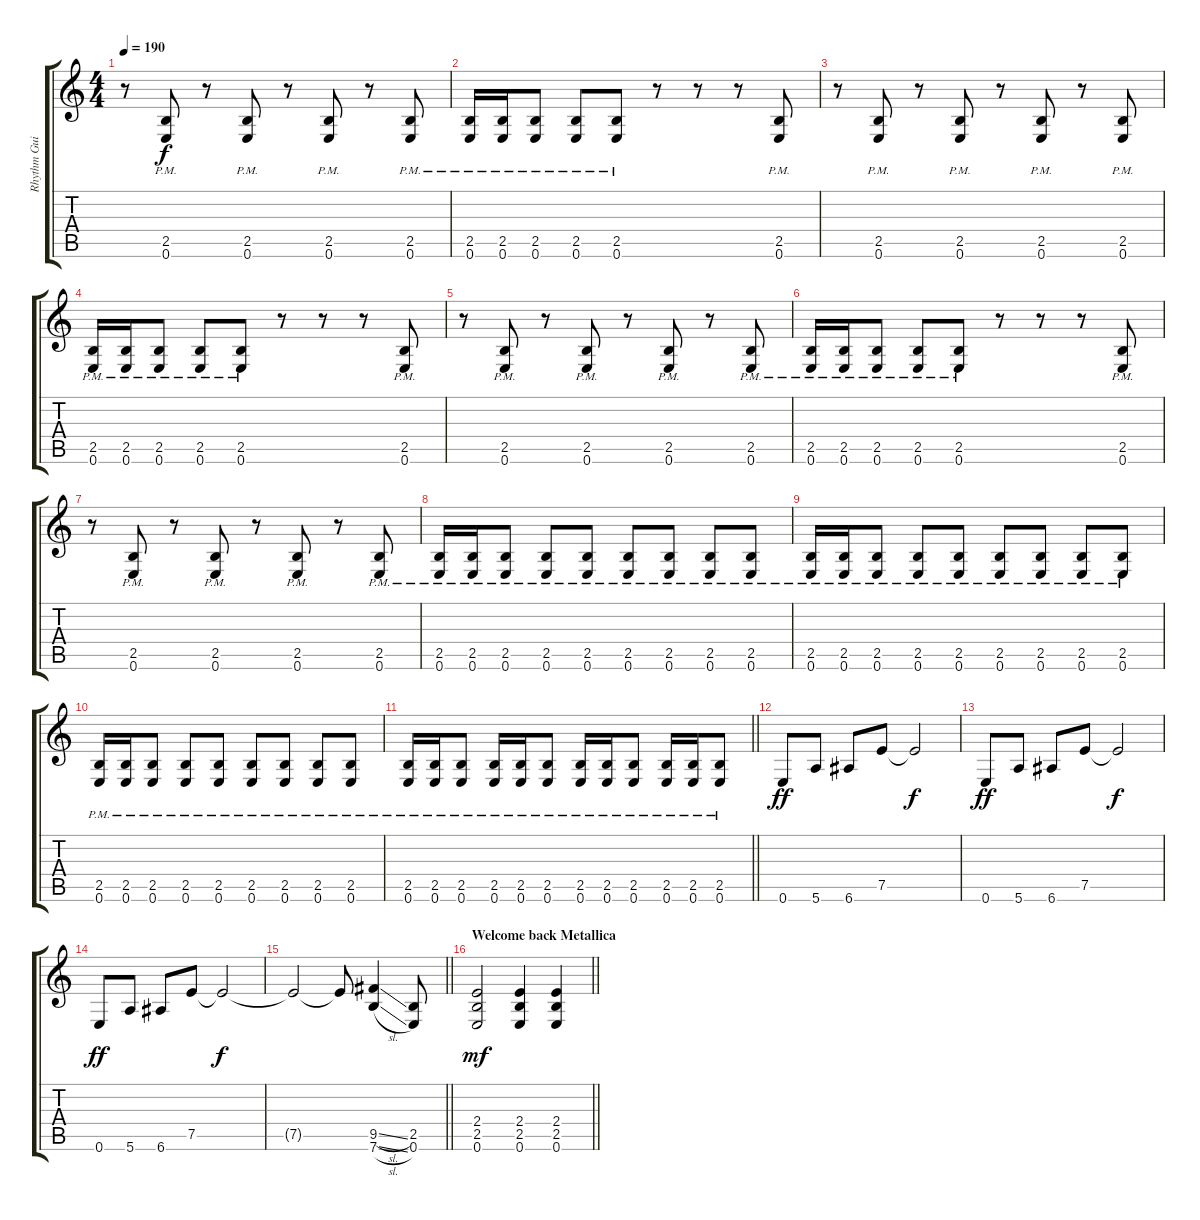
\track ("Rhythm Guitar Right" "Rhythm Gui") {instrument overdrivenguitar}
\staff {score tabs}
\tuning (E4 B3 G3 D3 A2 E2) {hide}
\ts (4 4)
\tempo 190
\clef g2
\ks c
r.8{dy f} (2.5{pm} 0.6).8 r.8 (2.5{pm} 0.6).8 r.8 (2.5{pm} 0.6).8 r.8 (2.5{pm} 0.6).8 |
(2.5{pm} 0.6).16 (2.5{pm} 0.6).16 (2.5{pm} 0.6).8 (2.5{pm} 0.6).8 (2.5{pm} 0.6).8 r.8 r.8 r.8 (2.5{pm} 0.6).8 |
r.8 (2.5{pm} 0.6).8 r.8 (2.5{pm} 0.6).8 r.8 (2.5{pm} 0.6).8 r.8 (2.5{pm} 0.6).8 |
(2.5{pm} 0.6).16 (2.5{pm} 0.6).16 (2.5{pm} 0.6).8 (2.5{pm} 0.6).8 (2.5{pm} 0.6).8 r.8 r.8 r.8 (2.5{pm} 0.6).8 |
r.8 (2.5{pm} 0.6).8 r.8 (2.5{pm} 0.6).8 r.8 (2.5{pm} 0.6).8 r.8 (2.5{pm} 0.6).8 |
(2.5{pm} 0.6).16 (2.5{pm} 0.6).16 (2.5{pm} 0.6).8 (2.5{pm} 0.6).8 (2.5{pm} 0.6).8 r.8 r.8 r.8 (2.5{pm} 0.6).8 |
r.8 (2.5{pm} 0.6).8 r.8 (2.5{pm} 0.6).8 r.8 (2.5{pm} 0.6).8 r.8 (2.5{pm} 0.6).8 |
(2.5{pm} 0.6).16 (2.5{pm} 0.6).16 (2.5{pm} 0.6).8 (2.5{pm} 0.6).8 (2.5{pm} 0.6).8 (2.5{pm} 0.6).8 (2.5{pm} 0.6).8 (2.5{pm} 0.6).8 (2.5{pm} 0.6).8 |
(2.5{pm} 0.6).16 (2.5{pm} 0.6).16 (2.5{pm} 0.6).8 (2.5{pm} 0.6).8 (2.5{pm} 0.6).8 (2.5{pm} 0.6).8 (2.5{pm} 0.6).8 (2.5{pm} 0.6).8 (2.5{pm} 0.6).8 |
(2.5{pm} 0.6).16 (2.5{pm} 0.6).16 (2.5{pm} 0.6).8 (2.5{pm} 0.6).8 (2.5{pm} 0.6).8 (2.5{pm} 0.6).8 (2.5{pm} 0.6).8 (2.5{pm} 0.6).8 (2.5{pm} 0.6).8 |
\barLineRight lightlight
(2.5{pm} 0.6).16 (2.5{pm} 0.6).16 (2.5{pm} 0.6).8 (2.5{pm} 0.6).16 (2.5{pm} 0.6).16 (2.5{pm} 0.6).8 (2.5{pm} 0.6).16 (2.5{pm} 0.6).16 (2.5{pm} 0.6).8 (2.5{pm} 0.6).16 (2.5{pm} 0.6).16 (2.5{pm} 0.6).8 |
\section ("" "")
0.6.8{dy ff} 5.6.8 6.6.8 7.5.8 7.5{t}.2{dy f} |
0.6.8{dy ff} 5.6.8 6.6.8 7.5.8 7.5{t}.2{dy f} |
0.6.8{dy ff} 5.6.8 6.6.8 7.5.8 7.5{t}.2{dy f} |
\barLineRight lightlight
7.5{t}.2 7.5{t}.8 (9.5{sl} 7.6{sl}).4 (2.5 0.6).8 |
\section ("" "Welcome back Metallica")
\barLineRight lightlight
(2.4 2.5 0.6).2{dy mf} (2.4 2.5 0.6).4 (2.4 2.5 0.6).4
